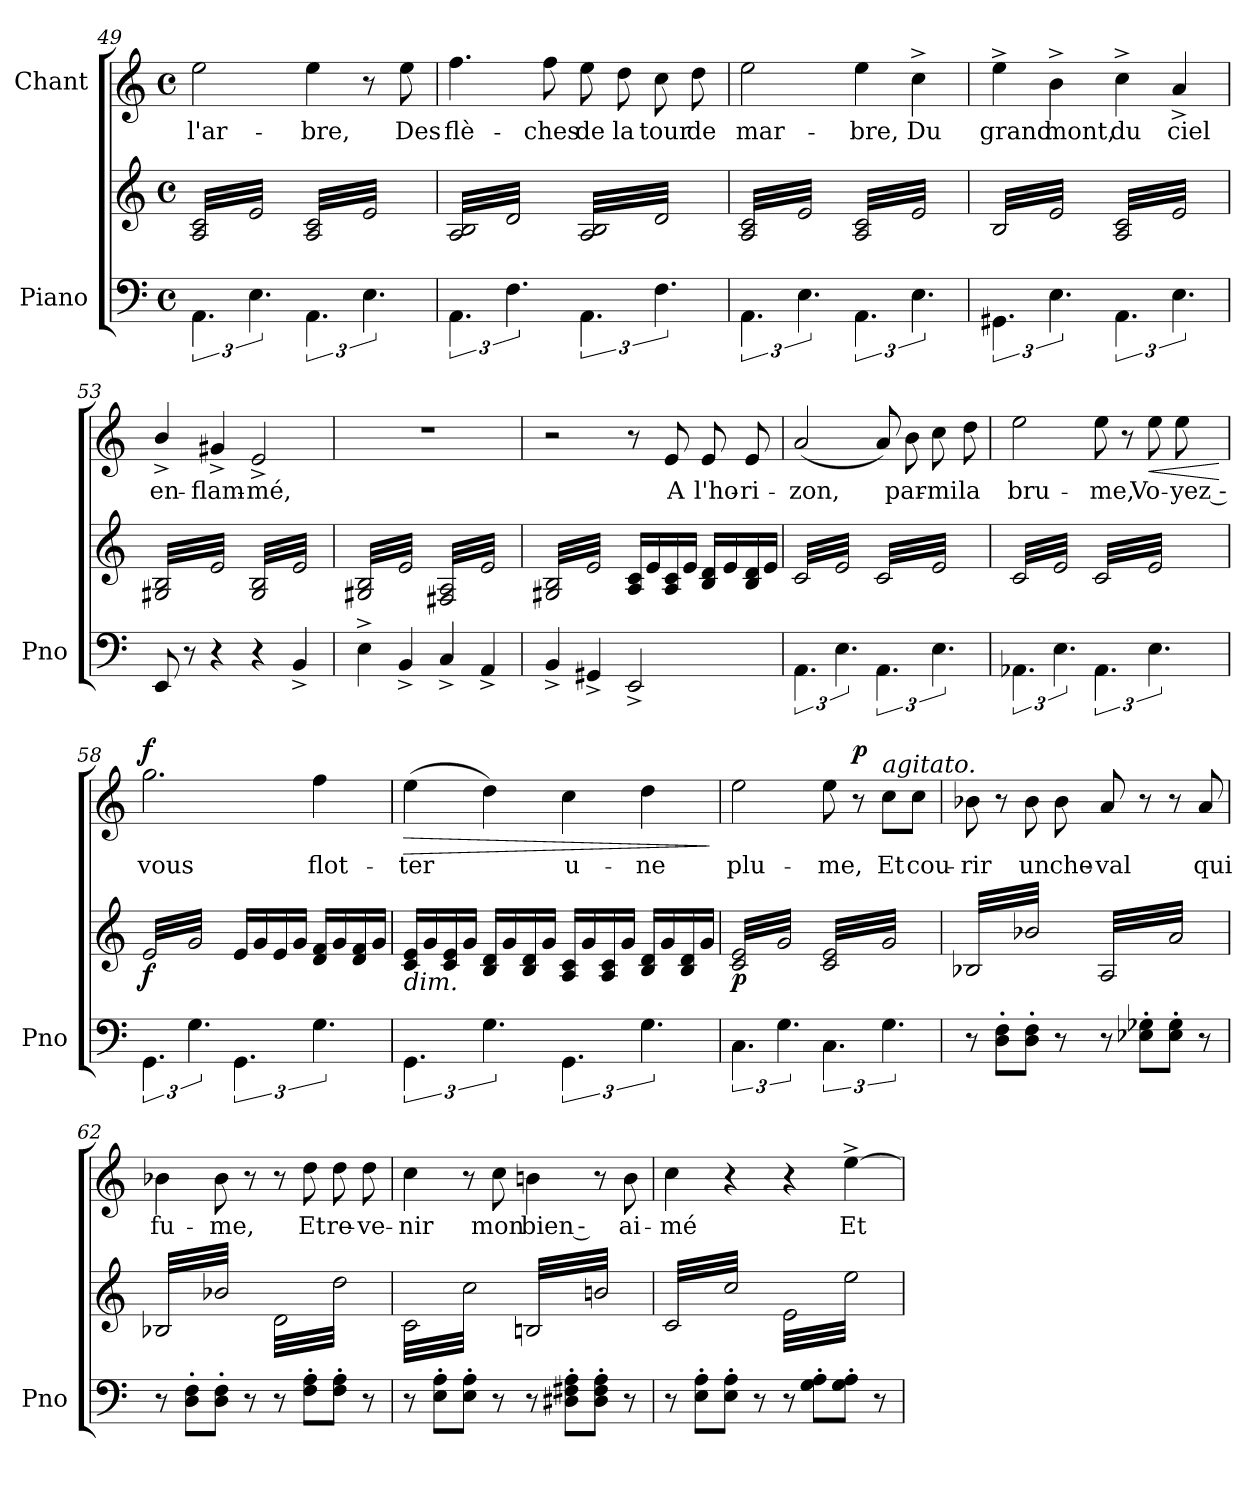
**kern	**kern	**dynam	**kern	**text	**dynam
*part2	*part2	*part2	*part1	*part1	*part1
*staff3	*staff2	*staff2/3	*staff1	*staff1	*staff1
*I"Piano	*	*	*I"Chant	*	*
*I'Pno	*	*	*	*	*
!!LO:PB:g=z
*clefF4	*clefG2	*	*clefG2	*	*
*k[]	*k[]	*	*k[]	*	*
*C:	*C:	*	*C:	*	*
*M4/4	*M4/4	*	*M4/4	*	*
*met(c)	*met(c)	*	*met(c)	*	*
=49	=49	=49	=49	=49	=49
!	!	!	!	!LO:LY:b	!
*	*tremolo	*	*	*	*
6.AA\	32A/ 32c/LLL	.	2ee\	l'ar-	.
.	32e/	.	.	.	.
.	32A/ 32c/	.	.	.	.
.	32e/	.	.	.	.
.	32A/ 32c/	.	.	.	.
.	32e/	.	.	.	.
.	32A/ 32c/	.	.	.	.
.	32e/	.	.	.	.
6.E\	32A/ 32c/	.	.	.	.
.	32e/	.	.	.	.
.	32A/ 32c/	.	.	.	.
.	32e/	.	.	.	.
.	32A/ 32c/	.	.	.	.
.	32e/	.	.	.	.
.	32A/ 32c/	.	.	.	.
.	32e/JJJ	.	.	.	.
!	!	!	!	!LO:LY:b	!
6.AA\	32A/ 32c/LLL	.	4ee\	-bre,	.
.	32e/	.	.	.	.
.	32A/ 32c/	.	.	.	.
.	32e/	.	.	.	.
.	32A/ 32c/	.	.	.	.
.	32e/	.	.	.	.
.	32A/ 32c/	.	.	.	.
.	32e/	.	.	.	.
6.E\	32A/ 32c/	.	8r	.	.
.	32e/	.	.	.	.
.	32A/ 32c/	.	.	.	.
.	32e/	.	.	.	.
!	!	!	!	!LO:LY:b	!
.	32A/ 32c/	.	8ee\	Des	.
.	32e/	.	.	.	.
.	32A/ 32c/	.	.	.	.
.	32e/JJJ	.	.	.	.
=50	=50	=50	=50	=50	=50
!	!	!	!	!LO:LY:b	!
6.AA\	32A/ 32B/LLL	.	4.ff\	flè-	.
.	32d/	.	.	.	.
.	32A/ 32B/	.	.	.	.
.	32d/	.	.	.	.
.	32A/ 32B/	.	.	.	.
.	32d/	.	.	.	.
.	32A/ 32B/	.	.	.	.
.	32d/	.	.	.	.
6.F\	32A/ 32B/	.	.	.	.
.	32d/	.	.	.	.
.	32A/ 32B/	.	.	.	.
.	32d/	.	.	.	.
!	!	!	!	!LO:LY:b	!
.	32A/ 32B/	.	8ff\	-ches	.
.	32d/	.	.	.	.
.	32A/ 32B/	.	.	.	.
.	32d/JJJ	.	.	.	.
!	!	!	!	!LO:LY:b	!
6.AA\	32A/ 32B/LLL	.	8ee\	de	.
.	32d/	.	.	.	.
.	32A/ 32B/	.	.	.	.
.	32d/	.	.	.	.
!	!	!	!	!LO:LY:b	!
.	32A/ 32B/	.	8dd\	la	.
.	32d/	.	.	.	.
.	32A/ 32B/	.	.	.	.
.	32d/	.	.	.	.
!	!	!	!	!LO:LY:b	!
6.F\	32A/ 32B/	.	8cc\	tour	.
.	32d/	.	.	.	.
.	32A/ 32B/	.	.	.	.
.	32d/	.	.	.	.
!	!	!	!	!LO:LY:b	!
.	32A/ 32B/	.	8dd\	de	.
.	32d/	.	.	.	.
.	32A/ 32B/	.	.	.	.
.	32d/JJJ	.	.	.	.
=51	=51	=51	=51	=51	=51
!	!	!	!	!LO:LY:b	!
6.AA\	32A/ 32c/LLL	.	2ee\	mar-	.
.	32e/	.	.	.	.
.	32A/ 32c/	.	.	.	.
.	32e/	.	.	.	.
.	32A/ 32c/	.	.	.	.
.	32e/	.	.	.	.
.	32A/ 32c/	.	.	.	.
.	32e/	.	.	.	.
6.E\	32A/ 32c/	.	.	.	.
.	32e/	.	.	.	.
.	32A/ 32c/	.	.	.	.
.	32e/	.	.	.	.
.	32A/ 32c/	.	.	.	.
.	32e/	.	.	.	.
.	32A/ 32c/	.	.	.	.
.	32e/JJJ	.	.	.	.
!	!	!	!	!LO:LY:b	!
6.AA\	32A/ 32c/LLL	.	4ee\	-bre,	.
.	32e/	.	.	.	.
.	32A/ 32c/	.	.	.	.
.	32e/	.	.	.	.
.	32A/ 32c/	.	.	.	.
.	32e/	.	.	.	.
.	32A/ 32c/	.	.	.	.
.	32e/	.	.	.	.
!	!	!	!	!LO:LY:b	!
6.E\	32A/ 32c/	.	4cc^>\	Du	.
.	32e/	.	.	.	.
.	32A/ 32c/	.	.	.	.
.	32e/	.	.	.	.
.	32A/ 32c/	.	.	.	.
.	32e/	.	.	.	.
.	32A/ 32c/	.	.	.	.
.	32e/JJJ	.	.	.	.
=52	=52	=52	=52	=52	=52
!	!	!	!	!LO:LY:b	!
6.GG#X\	32B/LLL	.	4ee^>\	grand	.
.	32e/	.	.	.	.
.	32B/	.	.	.	.
.	32e/	.	.	.	.
.	32B/	.	.	.	.
.	32e/	.	.	.	.
.	32B/	.	.	.	.
.	32e/	.	.	.	.
!	!	!	!	!LO:LY:b	!
6.E\	32B/	.	4b^>\	mont,	.
.	32e/	.	.	.	.
.	32B/	.	.	.	.
.	32e/	.	.	.	.
.	32B/	.	.	.	.
.	32e/	.	.	.	.
.	32B/	.	.	.	.
.	32e/JJJ	.	.	.	.
!	!	!	!	!LO:LY:b	!
6.AA\	32A/ 32c/LLL	.	4cc^>\	du	.
.	32e/	.	.	.	.
.	32A/ 32c/	.	.	.	.
.	32e/	.	.	.	.
.	32A/ 32c/	.	.	.	.
.	32e/	.	.	.	.
.	32A/ 32c/	.	.	.	.
.	32e/	.	.	.	.
!	!	!	!	!LO:LY:b	!
6.E\	32A/ 32c/	.	4a^>/	ciel	.
.	32e/	.	.	.	.
.	32A/ 32c/	.	.	.	.
.	32e/	.	.	.	.
.	32A/ 32c/	.	.	.	.
.	32e/	.	.	.	.
.	32A/ 32c/	.	.	.	.
.	32e/JJJ	.	.	.	.
=53	=53	=53	=53	=53	=53
!	!	!	!	!LO:LY:b	!
8EE/	32G#X/ 32B/LLL	.	4b^>/	en-	.
.	32e/	.	.	.	.
.	32G#X/ 32B/	.	.	.	.
.	32e/	.	.	.	.
8r	32G#X/ 32B/	.	.	.	.
.	32e/	.	.	.	.
.	32G#X/ 32B/	.	.	.	.
.	32e/	.	.	.	.
!	!	!	!	!LO:LY:b	!
4r	32G#X/ 32B/	.	4g#X^>/	-flam-	.
.	32e/	.	.	.	.
.	32G#X/ 32B/	.	.	.	.
.	32e/	.	.	.	.
.	32G#X/ 32B/	.	.	.	.
.	32e/	.	.	.	.
.	32G#X/ 32B/	.	.	.	.
.	32e/JJJ	.	.	.	.
!	!	!	!	!LO:LY:b	!
4r	32G#/ 32B/LLL	.	2e^>/	-mé,	.
.	32e/	.	.	.	.
.	32G#/ 32B/	.	.	.	.
.	32e/	.	.	.	.
.	32G#/ 32B/	.	.	.	.
.	32e/	.	.	.	.
.	32G#/ 32B/	.	.	.	.
.	32e/	.	.	.	.
4BB^</	32G#/ 32B/	.	.	.	.
.	32e/	.	.	.	.
.	32G#/ 32B/	.	.	.	.
.	32e/	.	.	.	.
.	32G#/ 32B/	.	.	.	.
.	32e/	.	.	.	.
.	32G#/ 32B/	.	.	.	.
.	32e/JJJ	.	.	.	.
!!LO:LB:g=z
=54	=54	=54	=54	=54	=54
4E^>\	32G#X/ 32B/LLL	.	1r	.	.
.	32e/	.	.	.	.
.	32G#X/ 32B/	.	.	.	.
.	32e/	.	.	.	.
.	32G#X/ 32B/	.	.	.	.
.	32e/	.	.	.	.
.	32G#X/ 32B/	.	.	.	.
.	32e/	.	.	.	.
4BB^</	32G#X/ 32B/	.	.	.	.
.	32e/	.	.	.	.
.	32G#X/ 32B/	.	.	.	.
.	32e/	.	.	.	.
.	32G#X/ 32B/	.	.	.	.
.	32e/	.	.	.	.
.	32G#X/ 32B/	.	.	.	.
.	32e/JJJ	.	.	.	.
4C^</	32F#X/ 32A/LLL	.	.	.	.
.	32e/	.	.	.	.
.	32F#X/ 32A/	.	.	.	.
.	32e/	.	.	.	.
.	32F#X/ 32A/	.	.	.	.
.	32e/	.	.	.	.
.	32F#X/ 32A/	.	.	.	.
.	32e/	.	.	.	.
4AA^</	32F#X/ 32A/	.	.	.	.
.	32e/	.	.	.	.
.	32F#X/ 32A/	.	.	.	.
.	32e/	.	.	.	.
.	32F#X/ 32A/	.	.	.	.
.	32e/	.	.	.	.
.	32F#X/ 32A/	.	.	.	.
.	32e/JJJ	.	.	.	.
=55	=55	=55	=55	=55	=55
4BB^</	32G#X/ 32B/LLL	.	2r	.	.
.	32e/	.	.	.	.
.	32G#X/ 32B/	.	.	.	.
.	32e/	.	.	.	.
.	32G#X/ 32B/	.	.	.	.
.	32e/	.	.	.	.
.	32G#X/ 32B/	.	.	.	.
.	32e/	.	.	.	.
4GG#X^</	32G#X/ 32B/	.	.	.	.
.	32e/	.	.	.	.
.	32G#X/ 32B/	.	.	.	.
.	32e/	.	.	.	.
.	32G#X/ 32B/	.	.	.	.
.	32e/	.	.	.	.
.	32G#X/ 32B/	.	.	.	.
.	32e/JJJ	.	.	.	.
*	*Xtremolo	*	*	*	*
2EE^</	16A/ 16c/LL	.	8r	.	.
.	.	.	.	.	.
.	16e/	.	.	.	.
.	.	.	.	.	.
!	!	!	!	!LO:LY:b	!
.	16A/ 16c/	.	8e/	A	.
.	.	.	.	.	.
.	16e/JJ	.	.	.	.
.	.	.	.	.	.
!	!	!	!	!LO:LY:b	!
.	16B/ 16d/LL	.	8e/	l'ho-	.
.	16e/	.	.	.	.
!	!	!	!	!LO:LY:b	!
.	16B/ 16d/	.	8e/	-ri-	.
.	16e/JJ	.	.	.	.
=56	=56	=56	=56	=56	=56
!	!	!	!	!LO:LY:b	!
*	*tremolo	*	*	*	*
6.AA\	32c/LLL	.	(<2a/	-zon,	.
.	32e/	.	.	.	.
.	32c/	.	.	.	.
.	32e/	.	.	.	.
.	32c/	.	.	.	.
.	32e/	.	.	.	.
.	32c/	.	.	.	.
.	32e/	.	.	.	.
6.E\	32c/	.	.	.	.
.	32e/	.	.	.	.
.	32c/	.	.	.	.
.	32e/	.	.	.	.
.	32c/	.	.	.	.
.	32e/	.	.	.	.
.	32c/	.	.	.	.
.	32e/JJJ	.	.	.	.
6.AA\	32c/LLL	.	8a/)	.	.
.	32e/	.	.	.	.
.	32c/	.	.	.	.
.	32e/	.	.	.	.
!	!	!	!	!LO:LY:b	!
.	32c/	.	8b\	par-	.
.	32e/	.	.	.	.
.	32c/	.	.	.	.
.	32e/	.	.	.	.
!	!	!	!	!LO:LY:b	!
6.E\	32c/	.	8cc\	-mi	.
.	32e/	.	.	.	.
.	32c/	.	.	.	.
.	32e/	.	.	.	.
!	!	!	!	!LO:LY:b	!
.	32c/	.	8dd\	la	.
.	32e/	.	.	.	.
.	32c/	.	.	.	.
.	32e/JJJ	.	.	.	.
=57	=57	=57	=57	=57	=57
!	!	!	!	!LO:LY:b	!
6.AA-X\	32c/LLL	.	2ee\	bru-	.
.	32e/	.	.	.	.
.	32c/	.	.	.	.
.	32e/	.	.	.	.
.	32c/	.	.	.	.
.	32e/	.	.	.	.
.	32c/	.	.	.	.
.	32e/	.	.	.	.
6.E\	32c/	.	.	.	.
.	32e/	.	.	.	.
.	32c/	.	.	.	.
.	32e/	.	.	.	.
.	32c/	.	.	.	.
.	32e/	.	.	.	.
.	32c/	.	.	.	.
.	32e/JJJ	.	.	.	.
!	!	!	!	!LO:LY:b	!
6.AA-\	32c/LLL	.	8ee\	-me,	.
.	32e/	.	.	.	.
.	32c/	.	.	.	.
.	32e/	.	.	.	.
.	32c/	.	8r	.	.
.	32e/	.	.	.	.
.	32c/	.	.	.	.
.	32e/	.	.	.	.
!	!	!	!	!LO:LY:b	!LO:HP:b
6.E\	32c/	.	8ee\	Vo-	<
.	32e/	.	.	.	.
.	32c/	.	.	.	.
.	32e/	.	.	.	.
!	!	!	!	!LO:LY:b	!
.	32c/	.	8ee\	-yez ‑	.
.	32e/	.	.	.	.
.	32c/	.	.	.	.
.	32e/JJJ	.	.	.	.
.	.	.	.	.	[
!!LO:LB:g=z
=58	=58	=58	=58	=58	=58
!	!	!LO:DY:b	!	!LO:LY:b	!LO:DY:a
6.GG\	32e/LLL	f	2.gg\	vous	f
.	32g/	.	.	.	.
.	32e/	.	.	.	.
.	32g/	.	.	.	.
.	32e/	.	.	.	.
.	32g/	.	.	.	.
.	32e/	.	.	.	.
.	32g/	.	.	.	.
6.G\	32e/	.	.	.	.
.	32g/	.	.	.	.
.	32e/	.	.	.	.
.	32g/	.	.	.	.
.	32e/	.	.	.	.
.	32g/	.	.	.	.
.	32e/	.	.	.	.
.	32g/JJJ	.	.	.	.
*	*Xtremolo	*	*	*	*
6.GG\	16e/LL	.	.	.	.
.	.	.	.	.	.
.	16g/	.	.	.	.
.	.	.	.	.	.
.	16e/	.	.	.	.
.	.	.	.	.	.
.	16g/JJ	.	.	.	.
.	.	.	.	.	.
!	!	!	!	!LO:LY:b	!
6.G\	16d/ 16f/LL	.	4ff\	flot-	.
.	16g/	.	.	.	.
.	16d/ 16f/	.	.	.	.
.	16g/JJ	.	.	.	.
=59	=59	=59	=59	=59	=59
!	!LO:TX:b:i:t=dim.	!	!	!	!
!	!	!	!	!LO:LY:b	!LO:HP:b
6.GG\	16c/ 16e/LL	.	(>4ee\	-ter	>
.	16g/	.	.	.	.
.	16c/ 16e/	.	.	.	.
.	16g/JJ	.	.	.	.
6.G\	16B/ 16d/LL	.	4dd\)	.	.
.	16g/	.	.	.	.
.	16B/ 16d/	.	.	.	.
.	16g/JJ	.	.	.	.
!	!	!	!	!LO:LY:b	!
6.GG\	16A/ 16c/LL	.	4cc\	u-	.
.	16g/	.	.	.	.
.	16A/ 16c/	.	.	.	.
.	16g/JJ	.	.	.	.
!	!	!	!	!LO:LY:b	!
6.G\	16B/ 16d/LL	.	4dd\	-ne	.
.	16g/	.	.	.	.
.	16B/ 16d/	.	.	.	.
.	16g/JJ	.	.	.	.
.	.	.	.	.	]
=60	=60	=60	=60	=60	=60
!	!	!LO:DY:b	!	!LO:LY:b	!
*	*tremolo	*	*	*	*
6.C\	32c/ 32e/LLL	p	2ee\	plu-	.
.	32g/	.	.	.	.
.	32c/ 32e/	.	.	.	.
.	32g/	.	.	.	.
.	32c/ 32e/	.	.	.	.
.	32g/	.	.	.	.
.	32c/ 32e/	.	.	.	.
.	32g/	.	.	.	.
6.G\	32c/ 32e/	.	.	.	.
.	32g/	.	.	.	.
.	32c/ 32e/	.	.	.	.
.	32g/	.	.	.	.
.	32c/ 32e/	.	.	.	.
.	32g/	.	.	.	.
.	32c/ 32e/	.	.	.	.
.	32g/JJJ	.	.	.	.
!	!	!	!	!LO:LY:b	!
6.C\	32c/ 32e/LLL	.	8ee\	-me,	.
.	32g/	.	.	.	.
.	32c/ 32e/	.	.	.	.
.	32g/	.	.	.	.
!	!	!	!	!	!LO:DY:a
.	32c/ 32e/	.	8r	.	p
.	32g/	.	.	.	.
.	32c/ 32e/	.	.	.	.
.	32g/	.	.	.	.
!	!	!	!LO:TX:a:i:t=agitato.	!	!
!	!	!	!	!LO:LY:b	!
6.G\	32c/ 32e/	.	8cc\L	Et	.
.	32g/	.	.	.	.
.	32c/ 32e/	.	.	.	.
.	32g/	.	.	.	.
!	!	!	!	!LO:LY:b	!
.	32c/ 32e/	.	8cc\J	cou-	.
.	32g/	.	.	.	.
.	32c/ 32e/	.	.	.	.
.	32g/JJJ	.	.	.	.
=61	=61	=61	=61	=61	=61
!	!	!	!	!LO:LY:b	!
8r	32B-X/LLL	.	8b-X\	-rir	.
.	32b-X/	.	.	.	.
.	32B-X/	.	.	.	.
.	32b-X/	.	.	.	.
8D\'> 8F\'>L	32B-X/	.	8r	.	.
.	32b-X/	.	.	.	.
.	32B-X/	.	.	.	.
.	32b-X/	.	.	.	.
!	!	!	!	!LO:LY:b	!
8D\'> 8F\'>J	32B-X/	.	8b-\	un	.
.	32b-X/	.	.	.	.
.	32B-X/	.	.	.	.
.	32b-X/	.	.	.	.
!	!	!	!	!LO:LY:b	!
8r	32B-X/	.	8b-\	che-	.
.	32b-X/	.	.	.	.
.	32B-X/	.	.	.	.
.	32b-X/JJJ	.	.	.	.
!	!	!	!	!LO:LY:b	!
8r	32A/LLL	.	8a/	-val	.
.	32a/	.	.	.	.
.	32A/	.	.	.	.
.	32a/	.	.	.	.
8E-X\'> 8G-X\'>L	32A/	.	8r	.	.
.	32a/	.	.	.	.
.	32A/	.	.	.	.
.	32a/	.	.	.	.
8E-\'> 8G-\'>J	32A/	.	8r	.	.
.	32a/	.	.	.	.
.	32A/	.	.	.	.
.	32a/	.	.	.	.
!	!	!	!	!LO:LY:b	!
8r	32A/	.	8a/	qui	.
.	32a/	.	.	.	.
.	32A/	.	.	.	.
.	32a/JJJ	.	.	.	.
!!LO:PB:g=z
=62	=62	=62	=62	=62	=62
!	!	!	!	!LO:LY:b	!
8r	32B-X/LLL	.	4b-X\	fu-	.
.	32b-X/	.	.	.	.
.	32B-X/	.	.	.	.
.	32b-X/	.	.	.	.
8D\'> 8F\'>L	32B-X/	.	.	.	.
.	32b-X/	.	.	.	.
.	32B-X/	.	.	.	.
.	32b-X/	.	.	.	.
!	!	!	!	!LO:LY:b	!
8D\'> 8F\'>J	32B-X/	.	8b-\	-me,	.
.	32b-X/	.	.	.	.
.	32B-X/	.	.	.	.
.	32b-X/	.	.	.	.
8r	32B-X/	.	8r	.	.
.	32b-X/	.	.	.	.
.	32B-X/	.	.	.	.
.	32b-X/JJJ	.	.	.	.
8r	32d\LLL	.	8r	.	.
.	32dd\	.	.	.	.
.	32d\	.	.	.	.
.	32dd\	.	.	.	.
!	!	!	!	!LO:LY:b	!
8F\'> 8A\'>L	32d\	.	8dd\	Et	.
.	32dd\	.	.	.	.
.	32d\	.	.	.	.
.	32dd\	.	.	.	.
!	!	!	!	!LO:LY:b	!
8F\'> 8A\'>J	32d\	.	8dd\	re-	.
.	32dd\	.	.	.	.
.	32d\	.	.	.	.
.	32dd\	.	.	.	.
!	!	!	!	!LO:LY:b	!
8r	32d\	.	8dd\	-ve-	.
.	32dd\	.	.	.	.
.	32d\	.	.	.	.
.	32dd\JJJ	.	.	.	.
=63	=63	=63	=63	=63	=63
!	!	!	!	!LO:LY:b	!
8r	32c\LLL	.	4cc\	-nir	.
.	32cc\	.	.	.	.
.	32c\	.	.	.	.
.	32cc\	.	.	.	.
8E\'> 8A\'>L	32c\	.	.	.	.
.	32cc\	.	.	.	.
.	32c\	.	.	.	.
.	32cc\	.	.	.	.
8E\'> 8A\'>J	32c\	.	8r	.	.
.	32cc\	.	.	.	.
.	32c\	.	.	.	.
.	32cc\	.	.	.	.
!	!	!	!	!LO:LY:b	!
8r	32c\	.	8cc\	mon	.
.	32cc\	.	.	.	.
.	32c\	.	.	.	.
.	32cc\JJJ	.	.	.	.
!	!	!	!	!LO:LY:b	!
8r	32Bn/LLL	.	4bn\	bien ‑	.
.	32bn/	.	.	.	.
.	32Bn/	.	.	.	.
.	32bn/	.	.	.	.
8D#X\'> 8F#X\'> 8A\'>L	32Bn/	.	.	.	.
.	32bn/	.	.	.	.
.	32Bn/	.	.	.	.
.	32bn/	.	.	.	.
8D#\'> 8F#\'> 8A\'>J	32Bn/	.	8r	.	.
.	32bn/	.	.	.	.
.	32Bn/	.	.	.	.
.	32bn/	.	.	.	.
!	!	!	!	!LO:LY:b	!
8r	32Bn/	.	8b\	ai-	.
.	32bn/	.	.	.	.
.	32Bn/	.	.	.	.
.	32bn/JJJ	.	.	.	.
=64	=64	=64	=64	=64	=64
!	!	!	!	!LO:LY:b	!
8r	32c/LLL	.	4cc\	-mé	.
.	32cc/	.	.	.	.
.	32c/	.	.	.	.
.	32cc/	.	.	.	.
8E\'> 8A\'>L	32c/	.	.	.	.
.	32cc/	.	.	.	.
.	32c/	.	.	.	.
.	32cc/	.	.	.	.
8E\'> 8A\'>J	32c/	.	4r	.	.
.	32cc/	.	.	.	.
.	32c/	.	.	.	.
.	32cc/	.	.	.	.
8r	32c/	.	.	.	.
.	32cc/	.	.	.	.
.	32c/	.	.	.	.
.	32cc/JJJ	.	.	.	.
8r	32e\LLL	.	4r	.	.
.	32ee\	.	.	.	.
.	32e\	.	.	.	.
.	32ee\	.	.	.	.
8G\'> 8A\'>L	32e\	.	.	.	.
.	32ee\	.	.	.	.
.	32e\	.	.	.	.
.	32ee\	.	.	.	.
!	!	!	!	!LO:LY:b	!
8G\'> 8A\'>J	32e\	.	[4ee^>\	Et	.
.	32ee\	.	.	.	.
.	32e\	.	.	.	.
.	32ee\	.	.	.	.
8r	32e\	.	.	.	.
.	32ee\	.	.	.	.
.	32e\	.	.	.	.
.	32ee\JJJ	.	.	.	.
*	*Xtremolo	*	*	*	*
.	.	.	.	.	.
.	.	.	.	.	.
.	.	.	.	.	.
.	.	.	.	.	.
.	.	.	.	.	.
.	.	.	.	.	.
.	.	.	.	.	.
.	.	.	.	.	.
=	=	=	=	=	=
*-	*-	*-	*-	*-	*-
